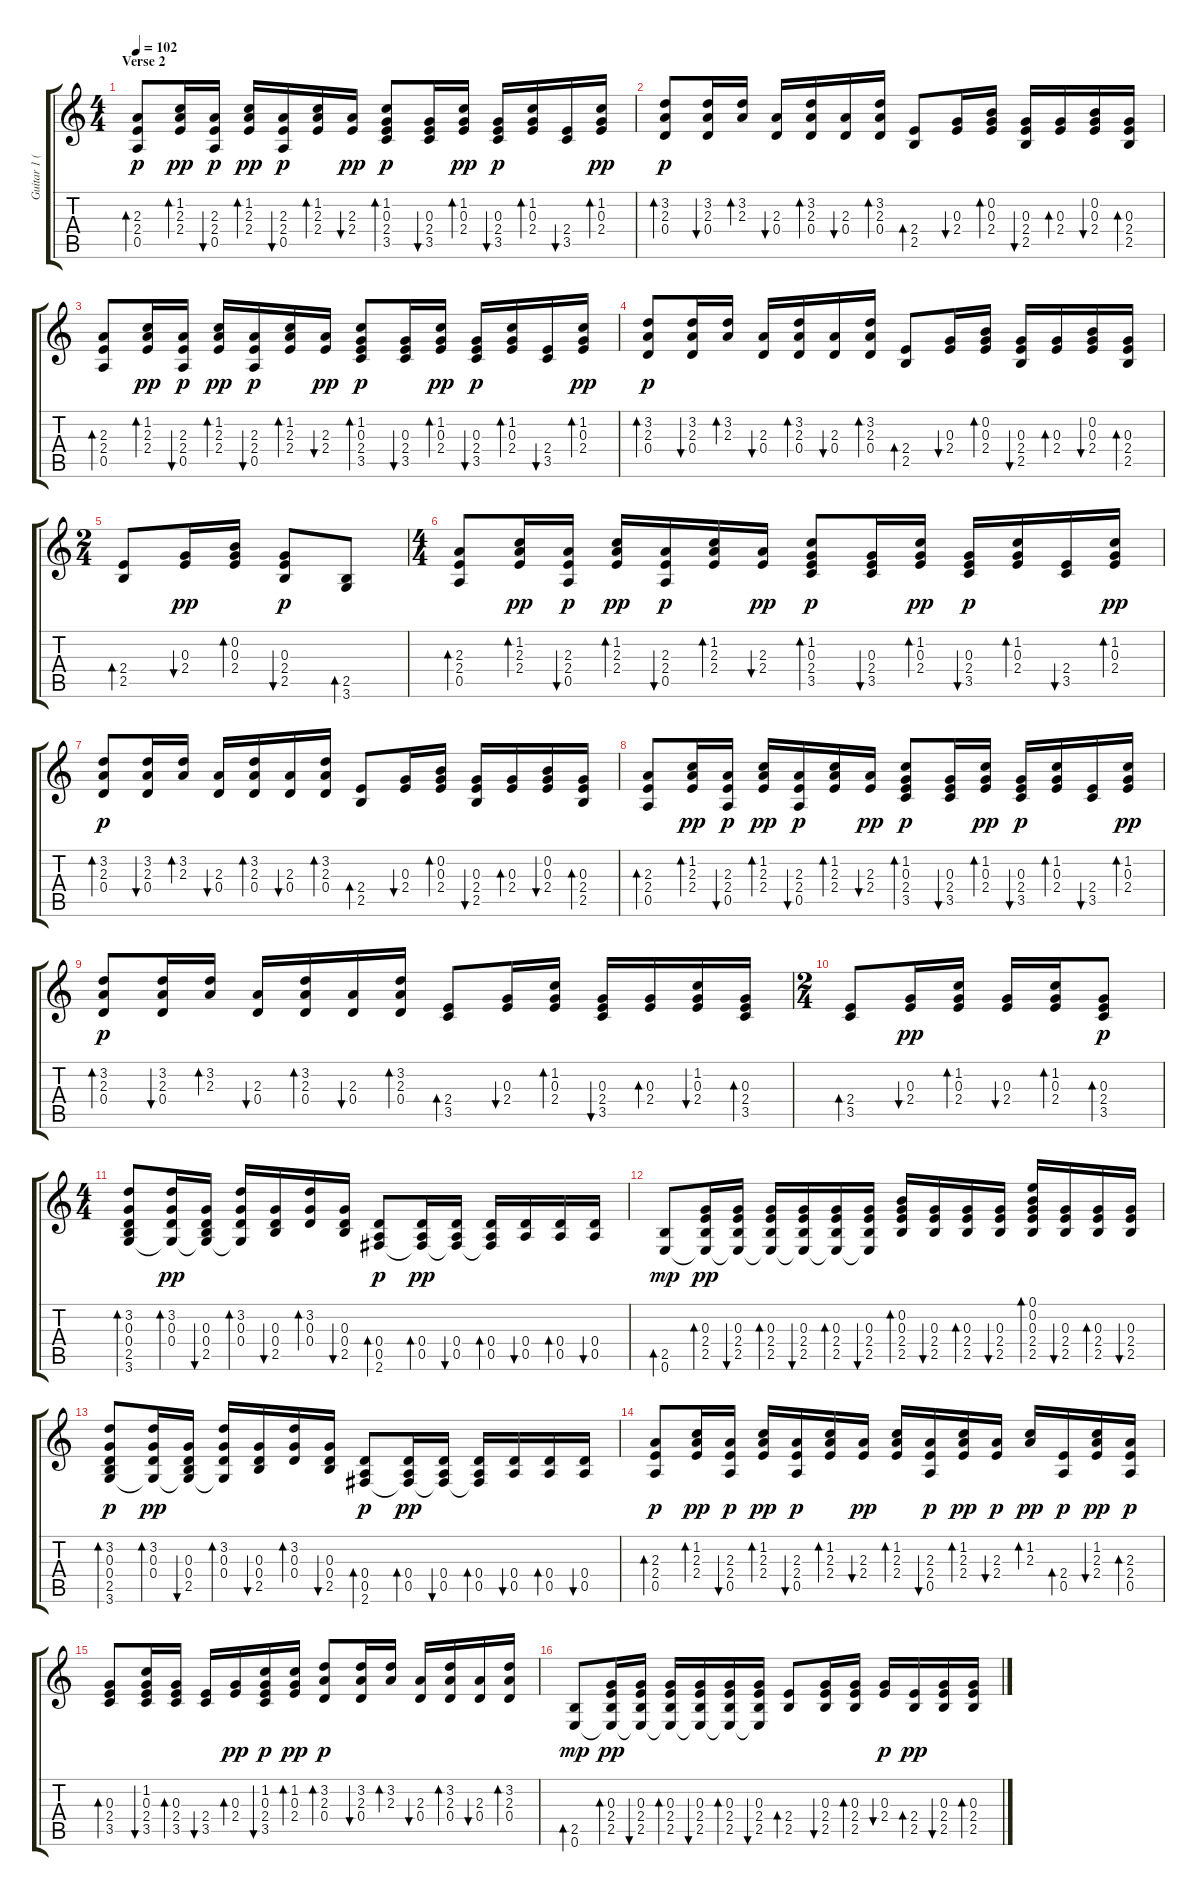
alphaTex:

\track ("Guitar 1 (Chords)" "Guitar 1 (") {instrument acousticguitarsteel}
\staff {score tabs}
\tuning (E4 B3 G3 D3 A2 E2) {hide}
\ts (4 4)
\section ("" "Verse 2")
\tempo 102
\clef g2
\ks c
(2.3 2.4 0.5).8{bd 120 dy p} (1.2 2.3 2.4).16{bd 120 dy pp} (2.3 2.4 0.5).16{bu 120 dy p} (1.2 2.3 2.4).16{bd 120 dy pp} (2.3 2.4 0.5).16{bu 120 dy p} (1.2 2.3 2.4).16{bd 120} (2.3 2.4).16{bu 120 dy pp} (1.2 0.3 2.4 3.5).8{bd 120 dy p} (0.3 2.4 3.5).16{bu 120} (1.2 0.3 2.4).16{bd 120 dy pp} (0.3 2.4 3.5).16{bu 120 dy p} (1.2 0.3 2.4).16{bd 120} (2.4 3.5).16{bu 120} (1.2 0.3 2.4).16{bd 120 dy pp} |
(3.2 2.3 0.4).8{bd 120 dy p} (3.2 2.3 0.4).16{bu 120} (3.2 2.3).16{bd 120} (2.3 0.4).16{bu 120} (3.2 2.3 0.4).16{bd 120} (2.3 0.4).16{bu 120} (3.2 2.3 0.4).16{bd 120} (2.4 2.5).8{bd 120} (0.3 2.4).16{bu 120} (0.2 0.3 2.4).16{bd 120} (0.3 2.4 2.5).16{bu 120} (0.3 2.4).16{bd 120} (0.2 0.3 2.4).16{bu 120} (0.3 2.4 2.5).16{bd 120} |
(2.3 2.4 0.5).8{bd 120} (1.2 2.3 2.4).16{bd 120 dy pp} (2.3 2.4 0.5).16{bu 120 dy p} (1.2 2.3 2.4).16{bd 120 dy pp} (2.3 2.4 0.5).16{bu 120 dy p} (1.2 2.3 2.4).16{bd 120} (2.3 2.4).16{bu 120 dy pp} (1.2 0.3 2.4 3.5).8{bd 120 dy p} (0.3 2.4 3.5).16{bu 120} (1.2 0.3 2.4).16{bd 120 dy pp} (0.3 2.4 3.5).16{bu 120 dy p} (1.2 0.3 2.4).16{bd 120} (2.4 3.5).16{bu 120} (1.2 0.3 2.4).16{bd 120 dy pp} |
(3.2 2.3 0.4).8{bd 120 dy p} (3.2 2.3 0.4).16{bu 120} (3.2 2.3).16{bd 120} (2.3 0.4).16{bu 120} (3.2 2.3 0.4).16{bd 120} (2.3 0.4).16{bu 120} (3.2 2.3 0.4).16{bd 120} (2.4 2.5).8{bd 120} (0.3 2.4).16{bu 120} (0.2 0.3 2.4).16{bd 120} (0.3 2.4 2.5).16{bu 120} (0.3 2.4).16{bd 120} (0.2 0.3 2.4).16{bu 120} (0.3 2.4 2.5).16{bd 120} |
\ts (2 4)
(2.4 2.5).8{bd 120} (0.3 2.4).16{bu 120 dy pp} (0.2 0.3 2.4).16{bd 120} (0.3 2.4 2.5).8{bu 120 dy p} (2.5 3.6).8{bd 120} |
\ts (4 4)
(2.3 2.4 0.5).8{bd 120} (1.2 2.3 2.4).16{bd 120 dy pp} (2.3 2.4 0.5).16{bu 120 dy p} (1.2 2.3 2.4).16{bd 120 dy pp} (2.3 2.4 0.5).16{bu 120 dy p} (1.2 2.3 2.4).16{bd 120} (2.3 2.4).16{bu 120 dy pp} (1.2 0.3 2.4 3.5).8{bd 120 dy p} (0.3 2.4 3.5).16{bu 120} (1.2 0.3 2.4).16{bd 120 dy pp} (0.3 2.4 3.5).16{bu 120 dy p} (1.2 0.3 2.4).16{bd 120} (2.4 3.5).16{bu 120} (1.2 0.3 2.4).16{bd 120 dy pp} |
(3.2 2.3 0.4).8{bd 120 dy p} (3.2 2.3 0.4).16{bu 120} (3.2 2.3).16{bd 120} (2.3 0.4).16{bu 120} (3.2 2.3 0.4).16{bd 120} (2.3 0.4).16{bu 120} (3.2 2.3 0.4).16{bd 120} (2.4 2.5).8{bd 120} (0.3 2.4).16{bu 120} (0.2 0.3 2.4).16{bd 120} (0.3 2.4 2.5).16{bu 120} (0.3 2.4).16{bd 120} (0.2 0.3 2.4).16{bu 120} (0.3 2.4 2.5).16{bd 120} |
(2.3 2.4 0.5).8{bd 120} (1.2 2.3 2.4).16{bd 120 dy pp} (2.3 2.4 0.5).16{bu 120 dy p} (1.2 2.3 2.4).16{bd 120 dy pp} (2.3 2.4 0.5).16{bu 120 dy p} (1.2 2.3 2.4).16{bd 120} (2.3 2.4).16{bu 120 dy pp} (1.2 0.3 2.4 3.5).8{bd 120 dy p} (0.3 2.4 3.5).16{bu 120} (1.2 0.3 2.4).16{bd 120 dy pp} (0.3 2.4 3.5).16{bu 120 dy p} (1.2 0.3 2.4).16{bd 120} (2.4 3.5).16{bu 120} (1.2 0.3 2.4).16{bd 120 dy pp} |
(3.2 2.3 0.4).8{bd 120 dy p} (3.2 2.3 0.4).16{bu 120} (3.2 2.3).16{bd 120} (2.3 0.4).16{bu 120} (3.2 2.3 0.4).16{bd 120} (2.3 0.4).16{bu 120} (3.2 2.3 0.4).16{bd 120} (2.4 3.5).8{bd 120} (0.3 2.4).16{bu 120} (1.2 0.3 2.4).16{bd 120} (0.3 2.4 3.5).16{bu 120} (0.3 2.4).16{bd 120} (1.2 0.3 2.4).16{bu 120} (0.3 2.4 3.5).16{bd 120} |
\ts (2 4)
(2.4 3.5).8{bd 120} (0.3 2.4).16{bu 120 dy pp} (1.2 0.3 2.4).16{bd 120} (0.3 2.4).16{bu 120} (1.2 0.3 2.4).16{bd 120} (0.3 2.4 3.5).8{bd 120 dy p} |
\ts (4 4)
(3.2 0.3 0.4 2.5 3.6).8{bd 120} (3.2 0.3 0.4 3.6{t}).16{bd 120 dy pp} (0.3 0.4 2.5 3.6{t}).16{bu 120} (3.2 0.3 0.4 3.6{t}).16{bd 120} (0.3 0.4 2.5).16{bu 120} (3.2 0.3 0.4).16{bd 120} (0.3 0.4 2.5).16{bu 120} (0.4 0.5 2.6).8{bd 120 dy p} (0.4 0.5 2.6{t}).16{bd 120 dy pp} (0.4 0.5 2.6{t}).16{bu 120} (0.4 0.5 2.6{t}).16{bd 120} (0.4 0.5).16{bu 120} (0.4 0.5).16{bd 120} (0.4 0.5).16{bu 120} |
(2.5 0.6).8{bd 120 dy mp} (0.3 2.4 2.5 0.6{t}).16{bd 120 dy pp} (0.3 2.4 2.5 0.6{t}).16{bu 120} (0.3 2.4 2.5 0.6{t}).16{bd 120} (0.3 2.4 2.5 0.6{t}).16{bu 120} (0.3 2.4 2.5 0.6{t}).16{bd 120} (0.3 2.4 2.5 0.6{t}).16{bu 120} (0.2 0.3 2.4 2.5).16{bd 120} (0.3 2.4 2.5).16{bu 120} (0.3 2.4 2.5).16{bd 120} (0.3 2.4 2.5).16{bu 120} (0.1 0.2 0.3 2.4 2.5).16{bd 120} (0.3 2.4 2.5).16{bu 120} (0.3 2.4 2.5).16{bd 120} (0.3 2.4 2.5).16{bu 120} |
(3.2 0.3 0.4 2.5 3.6).8{bd 120 dy p} (3.2 0.3 0.4 3.6{t}).16{bd 120 dy pp} (0.3 0.4 2.5 3.6{t}).16{bu 120} (3.2 0.3 0.4 3.6{t}).16{bd 120} (0.3 0.4 2.5).16{bu 120} (3.2 0.3 0.4).16{bd 120} (0.3 0.4 2.5).16{bu 120} (0.4 0.5 2.6).8{bd 120 dy p} (0.4 0.5 2.6{t}).16{bd 120 dy pp} (0.4 0.5 2.6{t}).16{bu 120} (0.4 0.5 2.6{t}).16{bd 120} (0.4 0.5).16{bu 120} (0.4 0.5).16{bd 120} (0.4 0.5).16{bu 120} |
(2.3 2.4 0.5).8{bd 120 dy p} (1.2 2.3 2.4).16{bd 120 dy pp} (2.3 2.4 0.5).16{bu 120 dy p} (1.2 2.3 2.4).16{bd 120 dy pp} (2.3 2.4 0.5).16{bu 120 dy p} (1.2 2.3 2.4).16{bd 120} (2.3 2.4).16{bu 120 dy pp} (1.2 2.3 2.4).16{bd 120} (2.3 2.4 0.5).16{bu 120 dy p} (1.2 2.3 2.4).16{bd 120 dy pp} (2.3 2.4).16{bu 120 dy p} (1.2 2.3).16{bd 120 dy pp} (2.4 0.5).16{bd 120 dy p} (1.2 2.3 2.4).16{bu 120 dy pp} (2.3 2.4 0.5).16{bd 120 dy p} |
(0.3 2.4 3.5).8{bd 120} (1.2 0.3 2.4 3.5).16{bu 120} (0.3 2.4 3.5).16{bd 120} (2.4 3.5).16{bu 120} (0.3 2.4).16{bd 120 dy pp} (1.2 0.3 2.4 3.5).16{bu 120 dy p} (1.2 0.3 2.4).16{bd 120 dy pp} (3.2 2.3 0.4).8{bd 120 dy p} (3.2 2.3 0.4).16{bu 120} (3.2 2.3).16{bd 120} (2.3 0.4).16{bu 120} (3.2 2.3 0.4).16{bd 120} (2.3 0.4).16{bu 120} (3.2 2.3 0.4).16{bd 120} |
(2.5 0.6).8{bd 120 dy mp} (0.3 2.4 2.5 0.6{t}).16{bd 120 dy pp} (0.3 2.4 2.5 0.6{t}).16{bu 120} (0.3 2.4 2.5 0.6{t}).16{bd 120} (0.3 2.4 2.5 0.6{t}).16{bu 120} (0.3 2.4 2.5 0.6{t}).16{bd 120} (0.3 2.4 2.5 0.6{t}).16{bu 120} (2.4 2.5).8{bd 120} (0.3 2.4 2.5).16{bu 120} (0.3 2.4 2.5).16{bd 120} (0.3 2.4).16{bu 120 dy p} (2.4 2.5).16{bd 120 dy pp} (0.3 2.4 2.5).16{bu 120} (0.3 2.4 2.5).16{bd 120}
